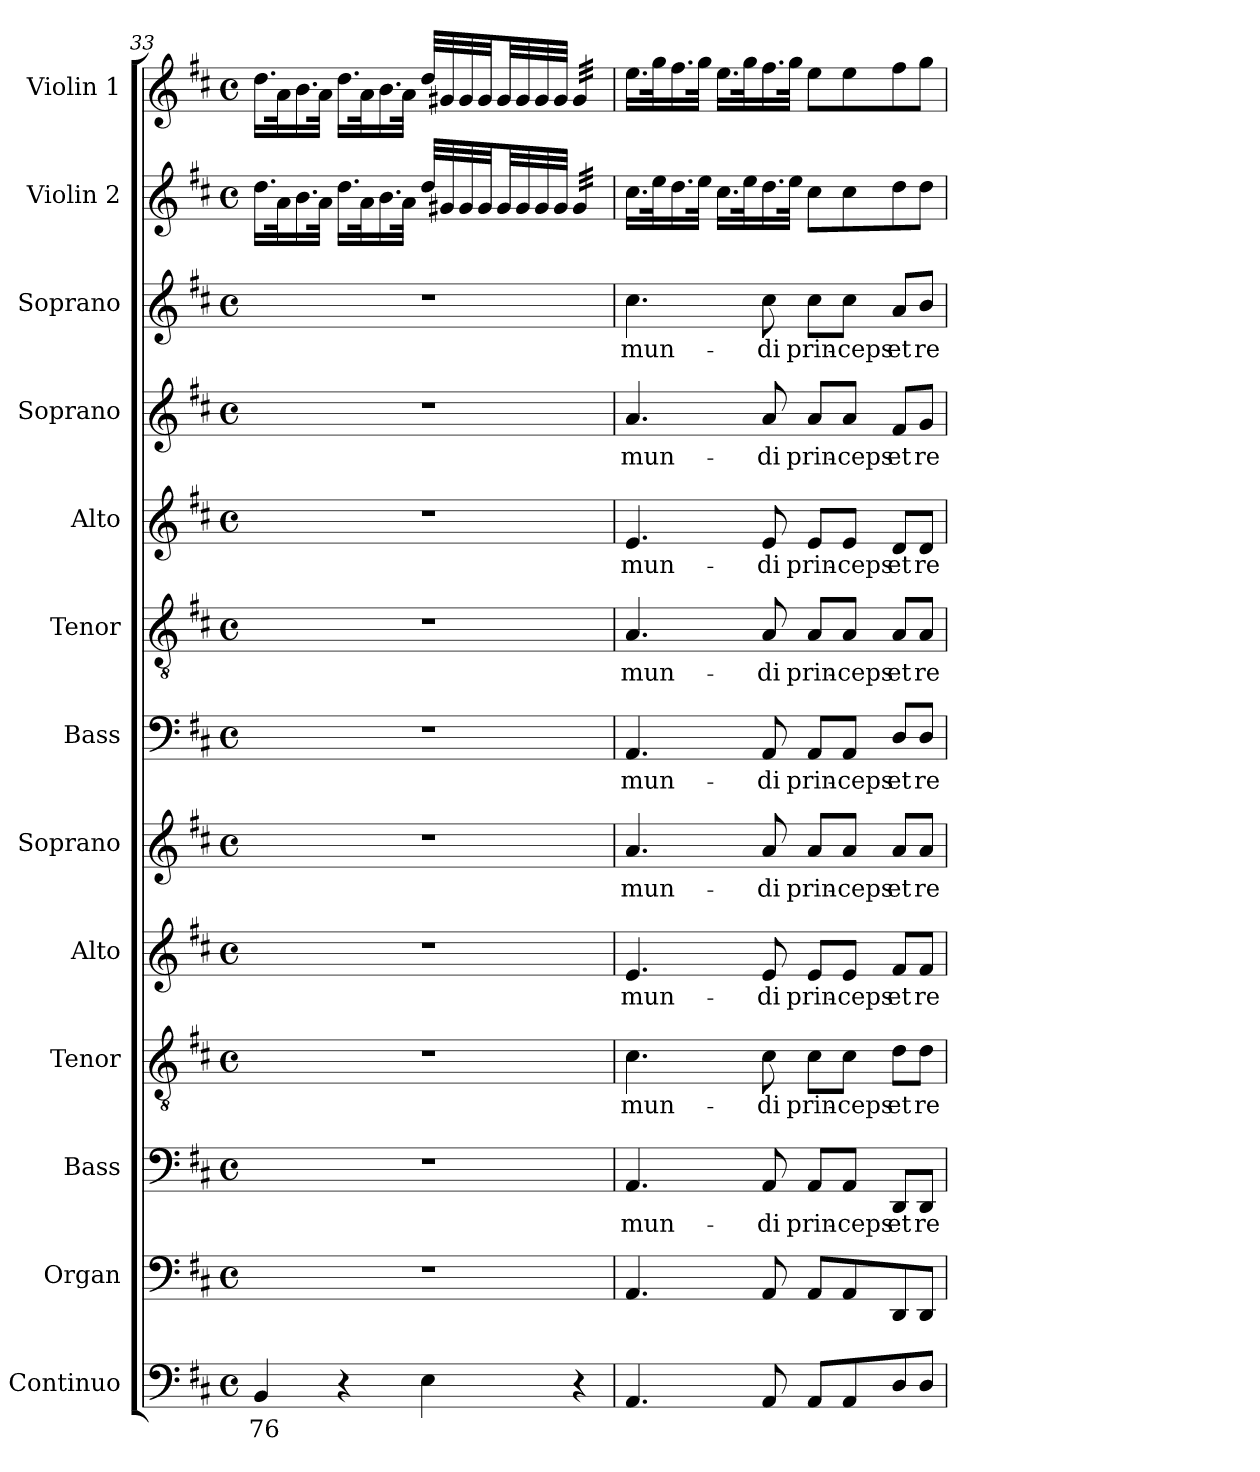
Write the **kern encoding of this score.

**kern	**text	**kern	**kern	**text	**kern	**text	**kern	**text	**kern	**text	**kern	**text	**kern	**text	**kern	**text	**kern	**text	**kern	**text	**kern	**kern
*part13	*part13	*part12	*part11	*part11	*part10	*part10	*part9	*part9	*part8	*part8	*part7	*part7	*part6	*part6	*part5	*part5	*part4	*part4	*part3	*part3	*part2	*part1
*staff13	*staff13	*staff12	*staff11	*staff11	*staff10	*staff10	*staff9	*staff9	*staff8	*staff8	*staff7	*staff7	*staff6	*staff6	*staff5	*staff5	*staff4	*staff4	*staff3	*staff3	*staff2	*staff1
*I"Continuo	*	*I"Organ	*I"Bass	*	*I"Tenor	*	*I"Alto	*	*I"Soprano	*	*I"Bass	*	*I"Tenor	*	*I"Alto	*	*I"Soprano	*	*I"Soprano	*	*I"Violin 2	*I"Violin 1
*I'Cont.	*	*I'Org.	*I'B.	*	*I'T.	*	*I'A.	*	*I'S.	*	*I'B.	*	*I'T.	*	*I'A.	*	*I'S.	*	*I'S.	*	*I'Vln. 2	*I'Vln. 1
!!LO:PB:g=z
*clefF4	*	*clefF4	*clefF4	*	*clefGv2	*	*clefG2	*	*clefG2	*	*clefF4	*	*clefGv2	*	*clefG2	*	*clefG2	*	*clefG2	*	*clefG2	*clefG2
*	*	*	*	*	*ITrd7c12	*	*	*	*	*	*	*	*ITrd7c12	*	*	*	*	*	*	*	*	*
*k[f#c#]	*	*k[f#c#]	*k[f#c#]	*	*k[f#c#]	*	*k[f#c#]	*	*k[f#c#]	*	*k[f#c#]	*	*k[f#c#]	*	*k[f#c#]	*	*k[f#c#]	*	*k[f#c#]	*	*k[f#c#]	*k[f#c#]
*D:	*	*D:	*D:	*	*D:	*	*D:	*	*D:	*	*D:	*	*D:	*	*D:	*	*D:	*	*D:	*	*D:	*D:
*M4/4	*	*M4/4	*M4/4	*	*M4/4	*	*M4/4	*	*M4/4	*	*M4/4	*	*M4/4	*	*M4/4	*	*M4/4	*	*M4/4	*	*M4/4	*M4/4
*met(c)	*	*met(c)	*met(c)	*	*met(c)	*	*met(c)	*	*met(c)	*	*met(c)	*	*met(c)	*	*met(c)	*	*met(c)	*	*met(c)	*	*met(c)	*met(c)
=33	=33	=33	=33	=33	=33	=33	=33	=33	=33	=33	=33	=33	=33	=33	=33	=33	=33	=33	=33	=33	=33	=33
!	!LO:LY:b:color=#000000	!	!	!	!	!	!	!	!	!	!	!	!	!	!	!	!	!	!	!	!	!
4BBi/	76	1r	1r	.	1r	.	1r	.	1r	.	1r	.	1r	.	1r	.	1r	.	1r	.	16.ddi\LL	16.ddi\LL
.	.	.	.	.	.	.	.	.	.	.	.	.	.	.	.	.	.	.	.	.	32ai\k	32ai\k
.	.	.	.	.	.	.	.	.	.	.	.	.	.	.	.	.	.	.	.	.	16.bi\	16.bi\
.	.	.	.	.	.	.	.	.	.	.	.	.	.	.	.	.	.	.	.	.	32ai\JJk	32ai\JJk
4r	.	.	.	.	.	.	.	.	.	.	.	.	.	.	.	.	.	.	.	.	16.ddi\LL	16.ddi\LL
.	.	.	.	.	.	.	.	.	.	.	.	.	.	.	.	.	.	.	.	.	32ai\k	32ai\k
.	.	.	.	.	.	.	.	.	.	.	.	.	.	.	.	.	.	.	.	.	16.bi\	16.bi\
.	.	.	.	.	.	.	.	.	.	.	.	.	.	.	.	.	.	.	.	.	32ai\JJk	32ai\JJk
4Ei\	.	.	.	.	.	.	.	.	.	.	.	.	.	.	.	.	.	.	.	.	32ddi/LLL	32ddi/LLL
.	.	.	.	.	.	.	.	.	.	.	.	.	.	.	.	.	.	.	.	.	32g#Xi/	32g#Xi/
.	.	.	.	.	.	.	.	.	.	.	.	.	.	.	.	.	.	.	.	.	32g#i/	32g#i/
.	.	.	.	.	.	.	.	.	.	.	.	.	.	.	.	.	.	.	.	.	32g#i/JJ	32g#i/JJ
.	.	.	.	.	.	.	.	.	.	.	.	.	.	.	.	.	.	.	.	.	32g#i/LL	32g#i/LL
.	.	.	.	.	.	.	.	.	.	.	.	.	.	.	.	.	.	.	.	.	32g#i/	32g#i/
.	.	.	.	.	.	.	.	.	.	.	.	.	.	.	.	.	.	.	.	.	32g#i/	32g#i/
.	.	.	.	.	.	.	.	.	.	.	.	.	.	.	.	.	.	.	.	.	32g#i/JJJ	32g#i/JJJ
*	*	*	*	*	*	*	*	*	*	*	*	*	*	*	*	*	*	*	*	*	*tremolo	*
*	*	*	*	*	*	*	*	*	*	*	*	*	*	*	*	*	*	*	*	*	*	*tremolo
4r	.	.	.	.	.	.	.	.	.	.	.	.	.	.	.	.	.	.	.	.	32g#i/LLL	32g#i/LLL
.	.	.	.	.	.	.	.	.	.	.	.	.	.	.	.	.	.	.	.	.	32g#i/	32g#i/
.	.	.	.	.	.	.	.	.	.	.	.	.	.	.	.	.	.	.	.	.	32g#i/	32g#i/
.	.	.	.	.	.	.	.	.	.	.	.	.	.	.	.	.	.	.	.	.	32g#i/	32g#i/
.	.	.	.	.	.	.	.	.	.	.	.	.	.	.	.	.	.	.	.	.	32g#i/	32g#i/
.	.	.	.	.	.	.	.	.	.	.	.	.	.	.	.	.	.	.	.	.	32g#i/	32g#i/
.	.	.	.	.	.	.	.	.	.	.	.	.	.	.	.	.	.	.	.	.	32g#i/	32g#i/
.	.	.	.	.	.	.	.	.	.	.	.	.	.	.	.	.	.	.	.	.	32g#i/JJJ	32g#i/JJJ
*	*	*	*	*	*	*	*	*	*	*	*	*	*	*	*	*	*	*	*	*	*	*Xtremolo
*	*	*	*	*	*	*	*	*	*	*	*	*	*	*	*	*	*	*	*	*	*Xtremolo	*
=34	=34	=34	=34	=34	=34	=34	=34	=34	=34	=34	=34	=34	=34	=34	=34	=34	=34	=34	=34	=34	=34	=34
!	!	!	!	!LO:LY:b:color=#000000	!	!	!	!	!	!	!	!	!	!	!	!	!	!	!	!	!	!
!	!	!	!	!	!	!LO:LY:b:color=#000000	!	!	!	!	!	!	!	!	!	!	!	!	!	!	!	!
!	!	!	!	!	!	!	!	!LO:LY:b:color=#000000	!	!	!	!	!	!	!	!	!	!	!	!	!	!
!	!	!	!	!	!	!	!	!	!	!LO:LY:b:color=#000000	!	!	!	!	!	!	!	!	!	!	!	!
!	!	!	!	!	!	!	!	!	!	!	!	!LO:LY:b:color=#000000	!	!	!	!	!	!	!	!	!	!
!	!	!	!	!	!	!	!	!	!	!	!	!	!	!LO:LY:b:color=#000000	!	!	!	!	!	!	!	!
!	!	!	!	!	!	!	!	!	!	!	!	!	!	!	!	!LO:LY:b:color=#000000	!	!	!	!	!	!
!	!	!	!	!	!	!	!	!	!	!	!	!	!	!	!	!	!	!LO:LY:b:color=#000000	!	!	!	!
!	!	!	!	!	!	!	!	!	!	!	!	!	!	!	!	!	!	!	!	!LO:LY:b:color=#000000	!	!
4.AAi/	.	4.AAi/	4.AAi/	mun-	4.C#i\	mun-	4.ei/	mun-	4.ai/	mun-	4.AAi/	mun-	4.AAi/	mun-	4.ei/	mun-	4.ai/	mun-	4.cc#i\	mun-	16.cc#i\LL	16.eei\LL
.	.	.	.	.	.	.	.	.	.	.	.	.	.	.	.	.	.	.	.	.	32eei\k	32ggi\k
.	.	.	.	.	.	.	.	.	.	.	.	.	.	.	.	.	.	.	.	.	16.ddi\	16.ff#i\
.	.	.	.	.	.	.	.	.	.	.	.	.	.	.	.	.	.	.	.	.	32eei\JJk	32ggi\JJk
.	.	.	.	.	.	.	.	.	.	.	.	.	.	.	.	.	.	.	.	.	16.cc#i\LL	16.eei\LL
.	.	.	.	.	.	.	.	.	.	.	.	.	.	.	.	.	.	.	.	.	32eei\k	32ggi\k
!	!	!	!	!LO:LY:b:color=#000000	!	!	!	!	!	!	!	!	!	!	!	!	!	!	!	!	!	!
!	!	!	!	!	!	!LO:LY:b:color=#000000	!	!	!	!	!	!	!	!	!	!	!	!	!	!	!	!
!	!	!	!	!	!	!	!	!LO:LY:b:color=#000000	!	!	!	!	!	!	!	!	!	!	!	!	!	!
!	!	!	!	!	!	!	!	!	!	!LO:LY:b:color=#000000	!	!	!	!	!	!	!	!	!	!	!	!
!	!	!	!	!	!	!	!	!	!	!	!	!LO:LY:b:color=#000000	!	!	!	!	!	!	!	!	!	!
!	!	!	!	!	!	!	!	!	!	!	!	!	!	!LO:LY:b:color=#000000	!	!	!	!	!	!	!	!
!	!	!	!	!	!	!	!	!	!	!	!	!	!	!	!	!LO:LY:b:color=#000000	!	!	!	!	!	!
!	!	!	!	!	!	!	!	!	!	!	!	!	!	!	!	!	!	!LO:LY:b:color=#000000	!	!	!	!
!	!	!	!	!	!	!	!	!	!	!	!	!	!	!	!	!	!	!	!	!LO:LY:b:color=#000000	!	!
8AAi/	.	8AAi/	8AAi/	-di	8C#i\	-di	8ei/	-di	8ai/	-di	8AAi/	-di	8AAi/	-di	8ei/	-di	8ai/	-di	8cc#i\	-di	16.ddi\	16.ff#i\
.	.	.	.	.	.	.	.	.	.	.	.	.	.	.	.	.	.	.	.	.	32eei\JJk	32ggi\JJk
!	!	!	!	!LO:LY:b:color=#000000	!	!	!	!	!	!	!	!	!	!	!	!	!	!	!	!	!	!
!	!	!	!	!	!	!LO:LY:b:color=#000000	!	!	!	!	!	!	!	!	!	!	!	!	!	!	!	!
!	!	!	!	!	!	!	!	!LO:LY:b:color=#000000	!	!	!	!	!	!	!	!	!	!	!	!	!	!
!	!	!	!	!	!	!	!	!	!	!LO:LY:b:color=#000000	!	!	!	!	!	!	!	!	!	!	!	!
!	!	!	!	!	!	!	!	!	!	!	!	!LO:LY:b:color=#000000	!	!	!	!	!	!	!	!	!	!
!	!	!	!	!	!	!	!	!	!	!	!	!	!	!LO:LY:b:color=#000000	!	!	!	!	!	!	!	!
!	!	!	!	!	!	!	!	!	!	!	!	!	!	!	!	!LO:LY:b:color=#000000	!	!	!	!	!	!
!	!	!	!	!	!	!	!	!	!	!	!	!	!	!	!	!	!	!LO:LY:b:color=#000000	!	!	!	!
!	!	!	!	!	!	!	!	!	!	!	!	!	!	!	!	!	!	!	!	!LO:LY:b:color=#000000	!	!
8AAi/L	.	8AAi/L	8AAi/L	prin-	8C#i\L	prin-	8ei/L	prin-	8ai/L	prin-	8AAi/L	prin-	8AAi/L	prin-	8ei/L	prin-	8ai/L	prin-	8cc#i\L	prin-	8cc#i\L	8eei\L
!	!	!	!	!LO:LY:b:color=#000000	!	!	!	!	!	!	!	!	!	!	!	!	!	!	!	!	!	!
!	!	!	!	!	!	!LO:LY:b:color=#000000	!	!	!	!	!	!	!	!	!	!	!	!	!	!	!	!
!	!	!	!	!	!	!	!	!LO:LY:b:color=#000000	!	!	!	!	!	!	!	!	!	!	!	!	!	!
!	!	!	!	!	!	!	!	!	!	!LO:LY:b:color=#000000	!	!	!	!	!	!	!	!	!	!	!	!
!	!	!	!	!	!	!	!	!	!	!	!	!LO:LY:b:color=#000000	!	!	!	!	!	!	!	!	!	!
!	!	!	!	!	!	!	!	!	!	!	!	!	!	!LO:LY:b:color=#000000	!	!	!	!	!	!	!	!
!	!	!	!	!	!	!	!	!	!	!	!	!	!	!	!	!LO:LY:b:color=#000000	!	!	!	!	!	!
!	!	!	!	!	!	!	!	!	!	!	!	!	!	!	!	!	!	!LO:LY:b:color=#000000	!	!	!	!
!	!	!	!	!	!	!	!	!	!	!	!	!	!	!	!	!	!	!	!	!LO:LY:b:color=#000000	!	!
8AAi/	.	8AAi/	8AAi/J	-ceps	8C#i\J	-ceps	8ei/J	-ceps	8ai/J	-ceps	8AAi/J	-ceps	8AAi/J	-ceps	8ei/J	-ceps	8ai/J	-ceps	8cc#i\J	-ceps	8cc#i\	8eei\
!	!	!	!	!LO:LY:b:color=#000000	!	!	!	!	!	!	!	!	!	!	!	!	!	!	!	!	!	!
!	!	!	!	!	!	!LO:LY:b:color=#000000	!	!	!	!	!	!	!	!	!	!	!	!	!	!	!	!
!	!	!	!	!	!	!	!	!LO:LY:b:color=#000000	!	!	!	!	!	!	!	!	!	!	!	!	!	!
!	!	!	!	!	!	!	!	!	!	!LO:LY:b:color=#000000	!	!	!	!	!	!	!	!	!	!	!	!
!	!	!	!	!	!	!	!	!	!	!	!	!LO:LY:b:color=#000000	!	!	!	!	!	!	!	!	!	!
!	!	!	!	!	!	!	!	!	!	!	!	!	!	!LO:LY:b:color=#000000	!	!	!	!	!	!	!	!
!	!	!	!	!	!	!	!	!	!	!	!	!	!	!	!	!LO:LY:b:color=#000000	!	!	!	!	!	!
!	!	!	!	!	!	!	!	!	!	!	!	!	!	!	!	!	!	!LO:LY:b:color=#000000	!	!	!	!
!	!	!	!	!	!	!	!	!	!	!	!	!	!	!	!	!	!	!	!	!LO:LY:b:color=#000000	!	!
8Di/	.	8DDi/	8DDi/L	et	8Di\L	et	8f#i/L	et	8ai/L	et	8Di/L	et	8AAi/L	et	8di/L	et	8f#i/L	et	8ai/L	et	8ddi\	8ff#i\
!	!	!	!	!LO:LY:b:color=#000000	!	!	!	!	!	!	!	!	!	!	!	!	!	!	!	!	!	!
!	!	!	!	!	!	!LO:LY:b:color=#000000	!	!	!	!	!	!	!	!	!	!	!	!	!	!	!	!
!	!	!	!	!	!	!	!	!LO:LY:b:color=#000000	!	!	!	!	!	!	!	!	!	!	!	!	!	!
!	!	!	!	!	!	!	!	!	!	!LO:LY:b:color=#000000	!	!	!	!	!	!	!	!	!	!	!	!
!	!	!	!	!	!	!	!	!	!	!	!	!LO:LY:b:color=#000000	!	!	!	!	!	!	!	!	!	!
!	!	!	!	!	!	!	!	!	!	!	!	!	!	!LO:LY:b:color=#000000	!	!	!	!	!	!	!	!
!	!	!	!	!	!	!	!	!	!	!	!	!	!	!	!	!LO:LY:b:color=#000000	!	!	!	!	!	!
!	!	!	!	!	!	!	!	!	!	!	!	!	!	!	!	!	!	!LO:LY:b:color=#000000	!	!	!	!
!	!	!	!	!	!	!	!	!	!	!	!	!	!	!	!	!	!	!	!	!LO:LY:b:color=#000000	!	!
8Di/J	.	8DDi/J	8DDi/J	re-	8Di\J	re-	8f#i/J	re-	8ai/J	re-	8Di/J	re-	8AAi/J	re-	8di/J	re-	8gi/J	re-	8bi/J	re-	8ddi\J	8ggi\J
=	=	=	=	=	=	=	=	=	=	=	=	=	=	=	=	=	=	=	=	=	=	=
*-	*-	*-	*-	*-	*-	*-	*-	*-	*-	*-	*-	*-	*-	*-	*-	*-	*-	*-	*-	*-	*-	*-
